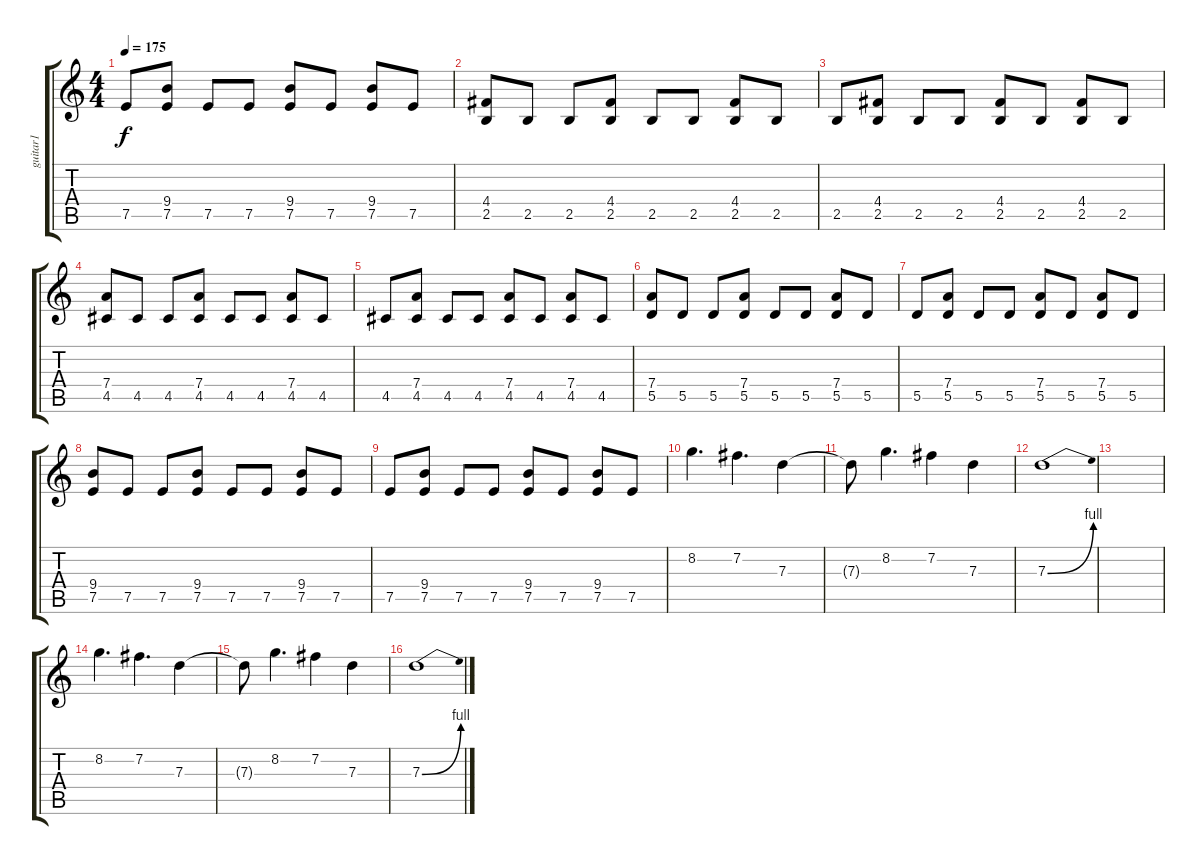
\track ("guitar1" "guitar1") {instrument distortionguitar}
\staff {score tabs}
\tuning (E4 B3 G3 D3 A2 E2) {hide}
\ts (4 4)
\tempo 175
\clef g2
\ks c
7.5.8{dy f} (9.4 7.5).8 7.5.8 7.5.8 (9.4 7.5).8 7.5.8 (9.4 7.5).8 7.5.8 |
(4.4 2.5).8 2.5.8 2.5.8 (4.4 2.5).8 2.5.8 2.5.8 (4.4 2.5).8 2.5.8 |
2.5.8 (4.4 2.5).8 2.5.8 2.5.8 (4.4 2.5).8 2.5.8 (4.4 2.5).8 2.5.8 |
(7.4 4.5).8 4.5.8 4.5.8 (7.4 4.5).8 4.5.8 4.5.8 (7.4 4.5).8 4.5.8 |
4.5.8 (7.4 4.5).8 4.5.8 4.5.8 (7.4 4.5).8 4.5.8 (7.4 4.5).8 4.5.8 |
(7.4 5.5).8 5.5.8 5.5.8 (7.4 5.5).8 5.5.8 5.5.8 (7.4 5.5).8 5.5.8 |
5.5.8 (7.4 5.5).8 5.5.8 5.5.8 (7.4 5.5).8 5.5.8 (7.4 5.5).8 5.5.8 |
(9.4 7.5).8 7.5.8 7.5.8 (9.4 7.5).8 7.5.8 7.5.8 (9.4 7.5).8 7.5.8 |
7.5.8 (9.4 7.5).8 7.5.8 7.5.8 (9.4 7.5).8 7.5.8 (9.4 7.5).8 7.5.8 |
8.2.4{d} 7.2.4{d} 7.3.4 |
7.3{t}.8 8.2.4{d} 7.2.4 7.3.4 |
7.3{be (bend 0 0 60 4)}.1 |
|
8.2.4{d} 7.2.4{d} 7.3.4 |
7.3{t}.8 8.2.4{d} 7.2.4 7.3.4 |
7.3{be (bend 0 0 60 4)}.1
